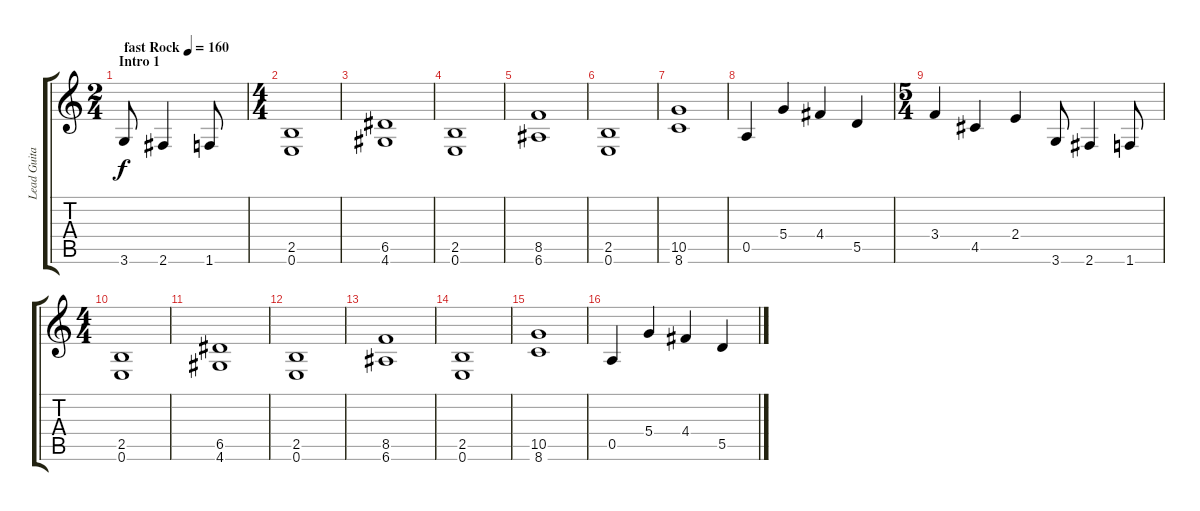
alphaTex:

\track ("Lead Guitar" "Lead Guita") {instrument distortionguitar}
\staff {score tabs}
\tuning (E4 B3 G3 D3 A2 E2) {hide}
\ts (2 4)
\section ("" "Intro 1")
\tempo (160 "fast Rock")
\clef g2
\ks c
3.6.8{dy f instrument distortionguitar} 2.6.4 1.6.8 |
\ts (4 4)
(2.5 0.6).1 |
(6.5 4.6).1 |
(2.5 0.6).1 |
(8.5 6.6).1 |
(2.5 0.6).1 |
(10.5 8.6).1 |
0.5.4 5.4.4 4.4.4 5.5.4 |
\ts (5 4)
3.4.4 4.5.4 2.4.4 3.6.8 2.6.4 1.6.8 |
\ts (4 4)
(2.5 0.6).1 |
(6.5 4.6).1 |
(2.5 0.6).1 |
(8.5 6.6).1 |
(2.5 0.6).1 |
(10.5 8.6).1 |
0.5.4 5.4.4 4.4.4 5.5.4
